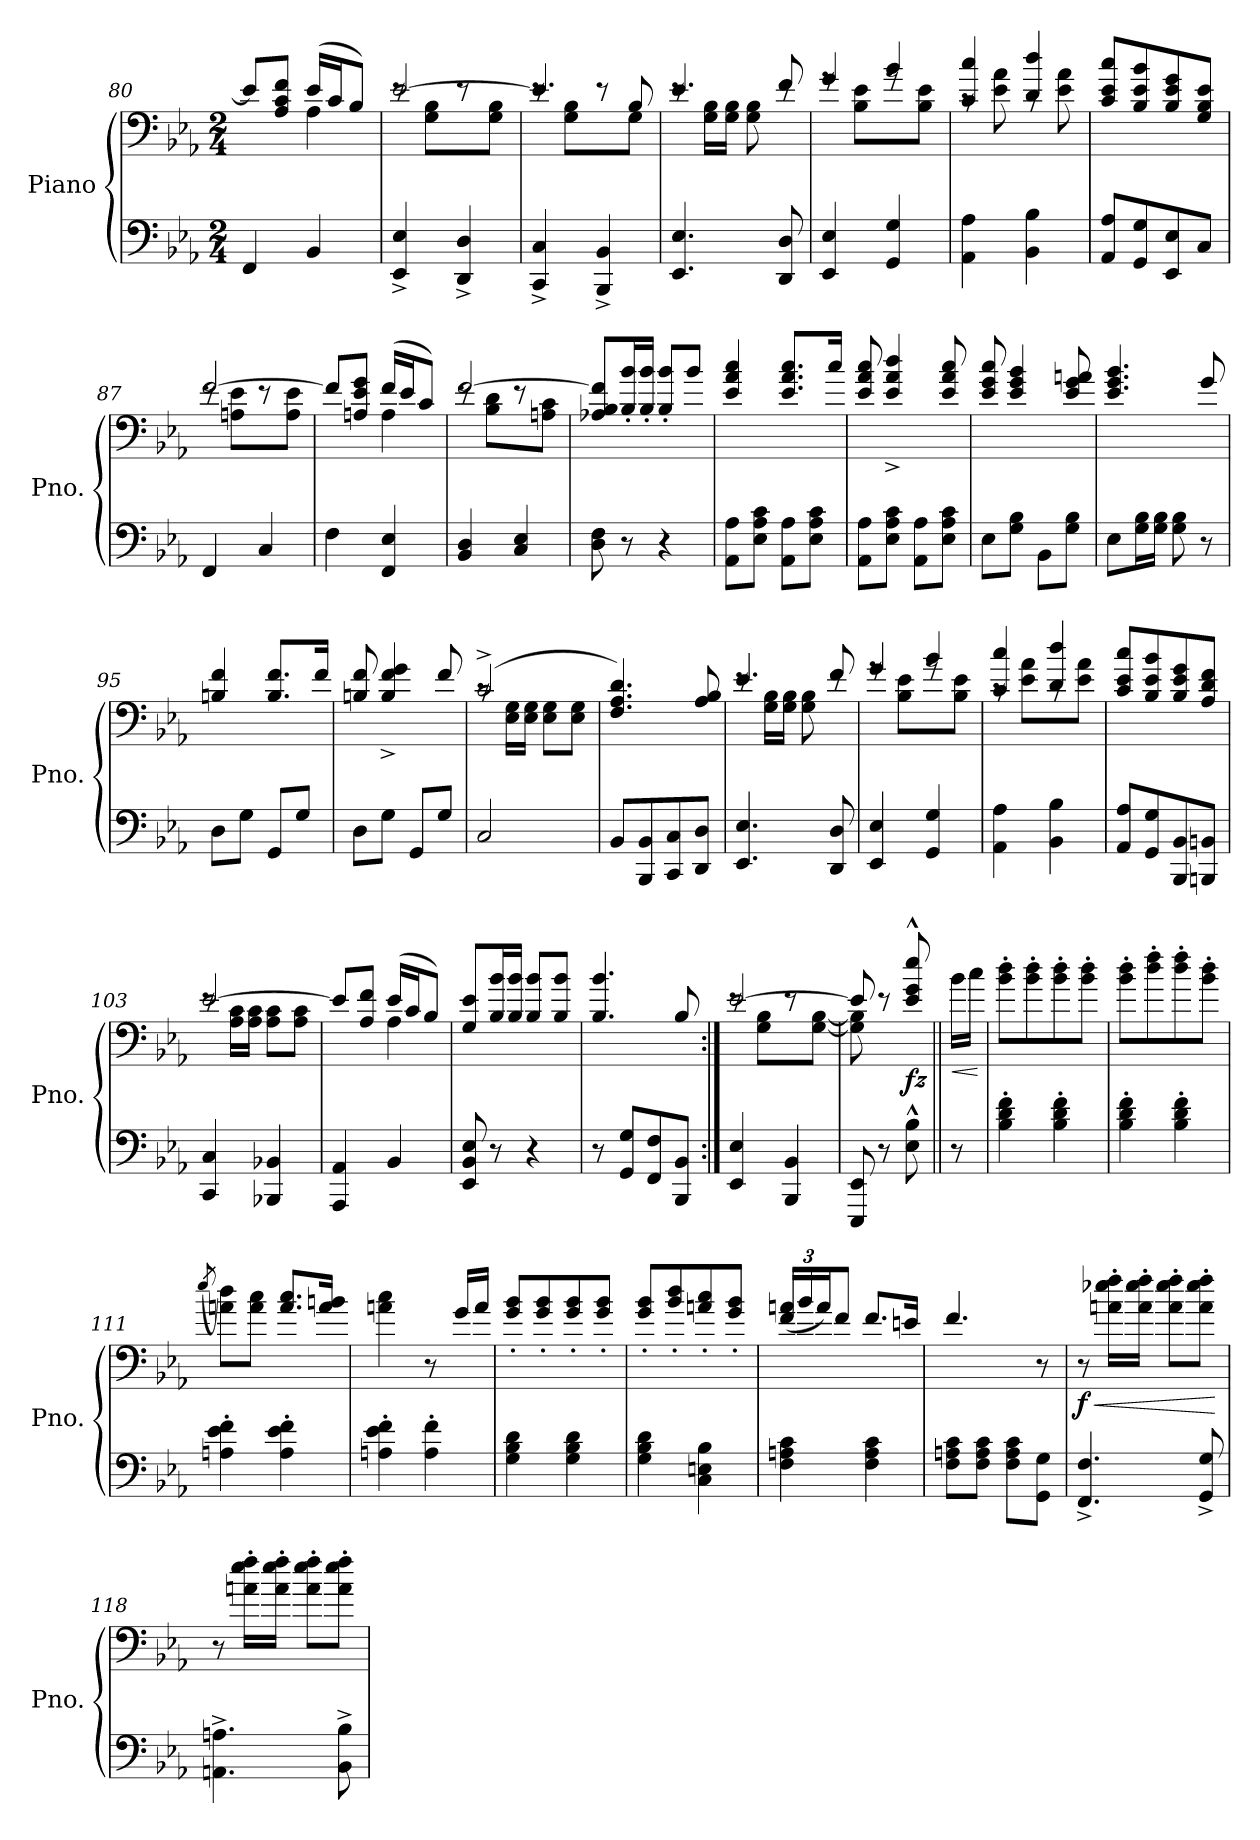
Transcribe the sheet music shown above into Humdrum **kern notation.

**kern	**kern	**dynam
*part1	*part1	*part1
*staff2	*staff1	*staff1/2
*I"Piano	*	*
*I'Pno.	*	*
!!LO:LB:g=z
*clefF4	*clefF4	*
*k[b-e-a-]	*k[b-e-a-]	*
*M2/4	*M2/4	*
=80	=80	=80
*	*^	*
4FF/	8e-/L]	4ryy	.
.	8A-/ 8c/ 8f/J	.	.
4BB-/	(>16e-/LL	4A-\	.
.	16c/J	.	.
.	8B-/J)	.	.
=81	=81	=81	=81
4EE-/^ 4E-/^	[2e-/	8re	.
.	.	8G\ 8B-\L	.
4DD/^ 4D/^	.	8re	.
.	.	8G\ 8B-\J	.
=82	=82	=82	=82
4CC/^ 4C/^	4.e-/]	8re	.
.	.	8G\ 8B-\L	.
4BBB-/^ 4BB-/^	.	8re	.
.	8B-/	8G\J	.
=83	=83	=83	=83
4.EE-/ 4.E-/	4.e-/	8re	.
.	.	16G\ 16B-\LL	.
.	.	16G\ 16B-\JJ	.
.	.	8G\ 8B-\	.
8DD/ 8D/	8f/	8re	.
=84	=84	=84	=84
4EE-/ 4E-/	4g/	8rg	.
.	.	8B-\ 8e-\L	.
4GG/ 4G/	4b-/	8rg	.
.	.	8B-\ 8e-\J	.
=85	=85	=85	=85
4AA-\ 4A-\	4c/ 4cc/	8rc	.
.	.	8e-\ 8a-\	.
4BB-\ 4B-\	4d/ 4dd/	8rc	.
.	.	8e-\ 8a-\	.
*	*v	*v	*
!!LO:PB:g=z
=86	=86	=86
8AA-/ 8A-/L	8c/ 8e-/ 8cc/L	.
8GG/ 8G/	8B-/ 8e-/ 8b-/	.
8EE-/ 8E-/	8B-/ 8e-/ 8g/	.
8C/J	8G/ 8B-/ 8e-/J	.
=87	=87	=87
*	*^	*
4FF/	[2f/	8re	.
.	.	8An\ 8e-\L	.
4C/	.	8re	.
.	.	8A\ 8e-\J	.
=88	=88	=88	=88
4F\	8f/L]	4ryy	.
.	8An/ 8e-/ 8g/J	.	.
4FF/ 4E-/	(>16f/LL	4A\	.
.	16e-/J	.	.
.	8c/J)	.	.
=89	=89	=89	=89
4BB-/ 4D/	[2f/	8re	.
.	.	8B-\ 8d\L	.
4C/ 4E-/	.	8re	.
.	.	8An\ 8c\J	.
*	*v	*v	*
=90	=90	=90
8D\ 8F\	8A-X/ 8B-/ 8f/]L	.
8r	16B-/' 16b-/'L	.
.	16B-/' 16b-/'JJ	.
4r	8B-/' 8b-/'L	.
.	8b-/J	.
!!LO:PB:g=z
=91	=91	=91
8AA-\ 8A-\L	4e-/ 4a-/ 4cc/	.
8E-\ 8A-\ 8c\J	.	.
8AA-\ 8A-\L	8.e-/ 8.a-/ 8.cc/L	.
8E-\ 8A-\ 8c\J	.	.
.	16cc/Jk	.
=92	=92	=92
8AA-\ 8A-\L	8e-/ 8a-/ 8cc/	.
8E-\ 8A-\ 8c\J	4e-/^ 4a-/^ 4dd/^	.
8AA-\ 8A-\L	.	.
8E-\ 8A-\ 8c\J	8e-/ 8a-/ 8cc/	.
=93	=93	=93
8E-\L	8e-/ 8g/ 8cc/	.
8G\ 8B-\J	4e-/ 4g/ 4b-/	.
8BB-\L	.	.
8G\ 8B-\J	8e-/ 8g/ 8an/	.
=94	=94	=94
8E-\L	4.e-/ 4.g/ 4.b-/	.
16G\ 16B-\L	.	.
16G\ 16B-\JJ	.	.
8G\ 8B-\	.	.
8r	8g/	.
=95	=95	=95
8D\L	4Bn/ 4f/	.
8G\J	.	.
8GG/L	8.B/ 8.f/L	.
8G/J	.	.
.	16f/Jk	.
=96	=96	=96
8D\L	8Bn/ 8f/	.
8G\J	4B/^ 4f/^ 4g/^	.
8GG/L	.	.
8G/J	8f/	.
!!LO:LB:g=z
=97	=97	=97
*	*^	*
2C/	(>2c^/	8rc	.
.	.	16E-\ 16G\LL	.
.	.	16E-\ 16G\JJ	.
.	.	8E-\ 8G\L	.
.	.	8E-\ 8G\J	.
*	*v	*v	*
=98	=98	=98
8BB-/L	4.F/ 4.A-/ 4.d/)	.
8BBB-/ 8BB-/	.	.
8CC/ 8C/	.	.
8DD/ 8D/J	8A-/ 8B-/	.
=99	=99	=99
*	*^	*
4.EE-/ 4.E-/	4.e-/	8re	.
.	.	16G\ 16B-\LL	.
.	.	16G\ 16B-\JJ	.
.	.	8G\ 8B-\	.
8DD/ 8D/	8f/	8re	.
=100	=100	=100	=100
4EE-/ 4E-/	4g/	8rg	.
.	.	8B-\ 8e-\L	.
4GG/ 4G/	4b-/	8rg	.
.	.	8B-\ 8e-\J	.
=101	=101	=101	=101
4AA-\ 4A-\	4c/ 4cc/	8rc	.
.	.	8e-\ 8a-\L	.
4BB-\ 4B-\	4d/ 4dd/	8rc	.
.	.	8e-\ 8a-\J	.
*	*v	*v	*
=102	=102	=102
8AA-/ 8A-/L	8c/ 8e-/ 8cc/L	.
8GG/ 8G/	8B-/ 8e-/ 8b-/	.
8BBB-/ 8BB-/	8B-/ 8e-/ 8g/	.
8BBBn/ 8BBn/J	8A-/ 8d/ 8f/J	.
!!LO:LB:g=z
=103	=103	=103
*	*^	*
4CC/ 4C/	[2e-/	8re	.
.	.	16A-\ 16c\LL	.
.	.	16A-\ 16c\JJ	.
4BBB-X/ 4BB-X/	.	8A-\ 8c\L	.
.	.	8A-\ 8c\J	.
=104	=104	=104	=104
4AAA-/ 4AA-/	8e-/L]	4ryy	.
.	8A-/ 8f/J	.	.
4BB-/	(>16e-/LL	4A-\	.
.	16c/J	.	.
.	8B-/J)	.	.
*	*v	*v	*
=105	=105	=105
8EE-/ 8BB-/ 8E-/	8G/ 8e-/L	.
8r	16B-/ 16b-/L	.
.	16B-/ 16b-/JJ	.
4r	8B-/ 8b-/L	.
.	8B-/ 8b-/J	.
=106	=106	=106
8r	4.B-/ 4.b-/	.
8GG/ 8G/L	.	.
8FF/ 8F/	.	.
8BBB-/ 8BB-/J	8B-/	.
=107:|!	=107:|!	=107:|!
*	*^	*
4EE-/ 4E-/	[2e-/	8re	.
.	.	8G\ 8B-\L	.
4BBB-/ 4BB-/	.	8re	.
.	.	[8G\ [8B-\J	.
=108	=108	=108	=108
8EEE-/ 8EE-/	8e-/]	8G\] 8B-\]	.
8r	8re	4ryy	.
!	!	!	!LO:DY:b
8E-\^^ 8B-\^^	8e-/^^ 8g/^^ 8ee-/^^	.	fz
*	*v	*v	*
!!LO:LB:g=z
=108X2||	=108X2||	=108X2||
!	!	!LO:HP:b
8r	16b-\LL	<
.	16cc\JJ	.
.	.	[
=109	=109	=109
4B-\' 4d\' 4f\'	8b-\' 8dd\'L	.
.	8b-\' 8dd\'	.
4B-\' 4d\' 4f\'	8b-\' 8dd\'	.
.	8b-\' 8dd\'J	.
=110	=110	=110
4B-\' 4d\' 4f\'	8b-\' 8dd\'L	.
.	8dd\' 8ff\'	.
4B-\' 4d\' 4f\'	8dd\' 8ff\'	.
.	8b-\' 8dd\'J	.
=111	=111	=111
.	(<8qee-/	.
4An\' 4e-\' 4f\'	8an\ 8dd\L)	.
.	8a\ 8cc\J	.
4A\' 4e-\' 4f\'	8.a/ 8.cc/L	.
.	16a/ 16bn/Jk	.
=112	=112	=112
4An\' 4e-\' 4f\'	4an\ 4cc\	.
4A\' 4f\'	8r	.
.	16g/LL	.
.	16a/JJ	.
=113	=113	=113
4G\ 4B-\ 4d\	8g/' 8b-/'L	.
.	8g/' 8b-/'	.
4G\ 4B-\ 4d\	8g/' 8b-/'	.
.	8g/' 8b-/'J	.
!!LO:LB:g=z
=114	=114	=114
4G\ 4B-\ 4d\	8g/' 8b-/'L	.
.	8b-/' 8dd/'	.
4C\ 4En\ 4B-\	8an/' 8cc/'	.
.	8g/' 8b-/'J	.
=115	=115	=115
*	*Xbrackettup	*
4F\ 4An\ 4c\	(<24f/ 24an/LL	.
.	24b-/	.
.	24a/J)	.
.	8f/J	.
4F\ 4A\ 4c\	8.f/L	.
.	16en/Jk	.
=116	=116	=116
8F\ 8An\ 8c\L	4.f/	.
8F\ 8A\ 8c\J	.	.
8F\ 8A\ 8c\L	.	.
8GG\ 8G\J	8r	.
=117	=117	=117
!	!	!LO:HP:b
!	!	!LO:DY:n=1:b
4.FF/^ 4.F/^	8r	< f
.	16an\' 16ee-X\' 16ff\'LL	.
.	16a\' 16ee-\' 16ff\'JJ	.
.	8a\' 8ee-\' 8ff\'L	.
8GG/^ 8G/^	8a\' 8ee-\' 8ff\'J	.
.	.	[
=118	=118	=118
4.AAn\^ 4.An\^	8r	.
.	16an\' 16ee-\' 16ff\'LL	.
.	16a\' 16ee-\' 16ff\'JJ	.
.	8a\' 8ee-\' 8ff\'L	.
8BB-\^ 8B-\^	8a\' 8ee-\' 8ff\'J	.
=	=	=
*-	*-	*-
